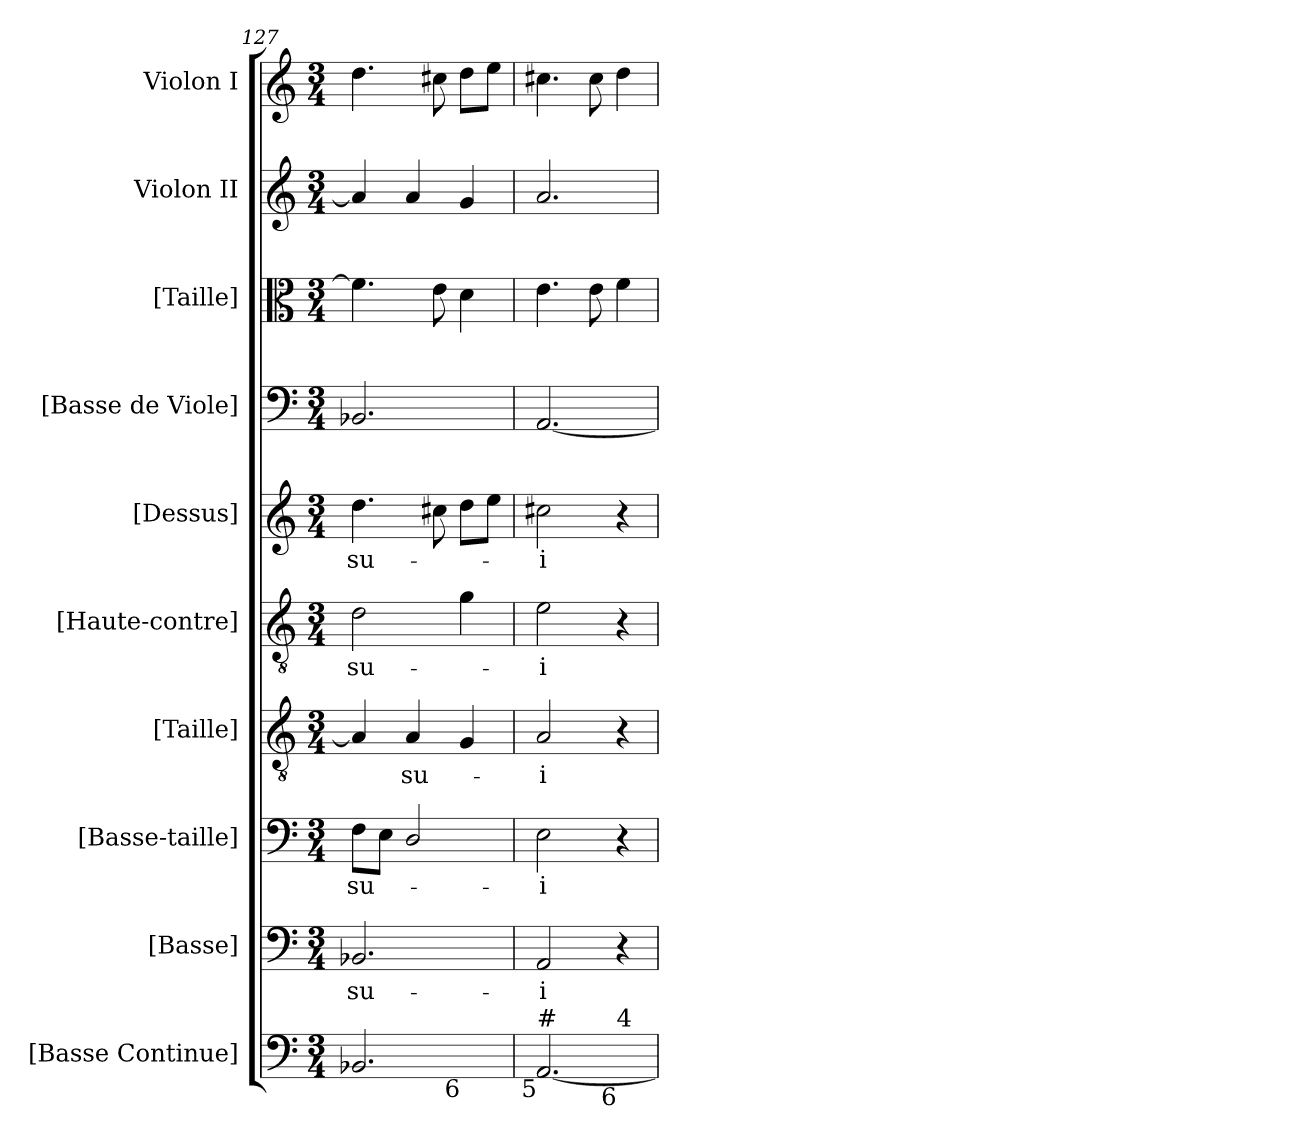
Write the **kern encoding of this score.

**kern	**kern	**text	**kern	**text	**kern	**text	**kern	**text	**kern	**text	**kern	**kern	**kern	**kern
*part10	*part9	*part9	*part8	*part8	*part7	*part7	*part6	*part6	*part5	*part5	*part4	*part3	*part2	*part1
*staff10	*staff9	*staff9	*staff8	*staff8	*staff7	*staff7	*staff6	*staff6	*staff5	*staff5	*staff4	*staff3	*staff2	*staff1
*I"[Basse Continue]	*I"[Basse]	*	*I"[Basse-taille]	*	*I"[Taille]	*	*I"[Haute-contre]	*	*I"[Dessus]	*	*I"[Basse de Viole]	*I"[Taille]	*I"Violon II	*I"Violon I
*I'B.c.	*I'B.	*	*I'B.t.	*	*I'T.	*	*I'H.C.	*	*I'D.	*	*	*	*I'Vln. II	*I'Vln. I
!!LO:PB:g=z
*clefF4	*clefF4	*	*clefF4	*	*clefGv2	*	*clefGv2	*	*clefG2	*	*clefF4	*clefC3	*clefG2	*clefG2
*	*	*	*	*	*ITrd7c12	*	*ITrd7c12	*	*	*	*	*	*	*
*k[]	*k[]	*	*k[]	*	*k[]	*	*k[]	*	*k[]	*	*k[]	*k[]	*k[]	*k[]
*M3/4	*M3/4	*	*M3/4	*	*M3/4	*	*M3/4	*	*M3/4	*	*M3/4	*M3/4	*M3/4	*M3/4
=127	=127	=127	=127	=127	=127	=127	=127	=127	=127	=127	=127	=127	=127	=127
!	!	!LO:LY:b:color=#000000	!	!	!	!	!	!	!	!	!	!	!	!
!	!	!	!	!LO:LY:b:color=#000000	!	!	!	!	!	!	!	!	!	!
!	!	!	!	!	!	!	!	!LO:LY:b:color=#000000	!	!	!	!	!	!
!LO:TX:b:rj:t=7	!	!	!	!	!	!	!	!	!	!	!	!	!	!
!	!	!	!	!	!	!	!	!	!	!LO:LY:b:color=#000000	!	!	!	!
*^	*	*	*	*	*	*	*	*	*	*	*	*	*	*
2.BB-Xi/	2ryy	2.BB-Xi/	su-	8Fi\L	su-	4AAi/]	.	2Di\	su-	4.ddi\	su-	2.BB-Xi/	4.fi\]	4ai/]	4.ddi\
.	.	.	.	8Ei\J	.	.	.	.	.	.	.	.	.	.	.
!	!	!	!	!	!	!	!LO:LY:b:color=#000000	!	!	!	!	!	!	!	!
.	.	.	.	2Di/	.	4AAi/	su-	.	.	.	.	.	.	4ai/	.
.	.	.	.	.	.	.	.	.	.	8cc#Xi\	.	.	8ei\	.	8cc#Xi\
!	!LO:TX:b:rj:t=6	!	!	!	!	!	!	!	!	!	!	!	!	!	!
.	4ryy	.	.	.	.	4GGi/	.	4Gi\	.	8ddi\L	.	.	4di\	4gi/	8ddi\L
.	.	.	.	.	.	.	.	.	.	8eei\J	.	.	.	.	8eei\J
=128	=128	=128	=128	=128	=128	=128	=128	=128	=128	=128	=128	=128	=128	=128	=128
!	!	!	!LO:LY:b:color=#000000	!	!	!	!	!	!	!	!	!	!	!	!
!	!	!	!	!	!LO:LY:b:color=#000000	!	!	!	!	!	!	!	!	!	!
!	!	!	!	!	!	!	!LO:LY:b:color=#000000	!	!	!	!	!	!	!	!
!	!	!	!	!	!	!	!	!	!LO:LY:b:color=#000000	!	!	!	!	!	!
!LO:TX:b:rj:t=5	!	!	!	!	!	!	!	!	!	!	!	!	!	!	!
!LO:TX:t=#	!	!	!	!	!	!	!	!	!	!	!	!	!	!	!
!	!	!	!	!	!	!	!	!	!	!	!LO:LY:b:color=#000000	!	!	!	!
[2.AAi/	2ryy	2AAi/	-i	2Ei\	-i	2AAi/	-i	2Ei\	-i	2cc#Xi\	-i	[2.AAi/	4.ei\	2.ai/	4.cc#Xi\
.	.	.	.	.	.	.	.	.	.	.	.	.	8ei\	.	8cc#i\
!	!LO:TX:b:rj:t=6	!	!	!	!	!	!	!	!	!	!	!	!	!	!
!	!LO:TX:t=4	!	!	!	!	!	!	!	!	!	!	!	!	!	!
.	4ryy	4r	.	4r	.	4r	.	4r	.	4r	.	.	4fi\	.	4ddi\
*v	*v	*	*	*	*	*	*	*	*	*	*	*	*	*	*
=	=	=	=	=	=	=	=	=	=	=	=	=	=	=
*-	*-	*-	*-	*-	*-	*-	*-	*-	*-	*-	*-	*-	*-	*-
